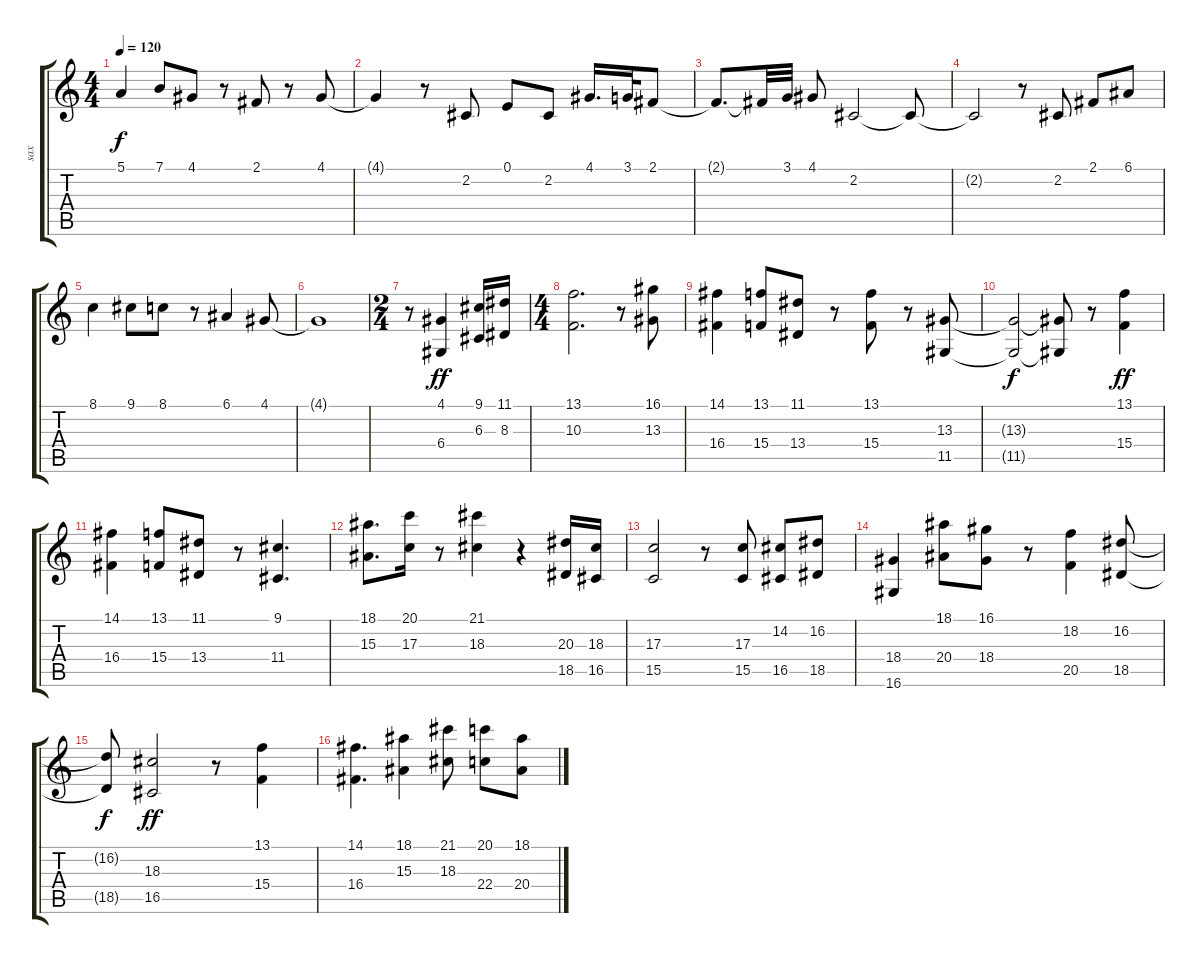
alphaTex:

\track ("sax" "sax") {instrument sopranosax}
\staff {score tabs}
\tuning (E4 B3 G3 D3 A2 E2) {hide}
\ts (4 4)
\tempo 120
\clef g2
\ks c
5.1.4{dy f} 7.1.8 4.1.8 r.8 2.1.8 r.8 4.1.8 |
4.1{t}.4 r.8 2.2.8 0.1.8 2.2.8 4.1.16{d} 3.1.32 2.1.8 |
2.1{t}.8{d} 2.1{t}.32 3.1.32 4.1.8 2.2.2 2.2{t}.8 |
2.2{t}.2 r.8 2.2.8 2.1.8 6.1.8 |
8.1.4 9.1.8 8.1.8 r.8 6.1.4 4.1.8 |
4.1{t}.1 |
\ts (2 4)
r.8 (4.1 6.4).4{dy ff} (9.1 6.3).16 (11.1 8.3).16 |
\ts (4 4)
(13.1 10.3).2{d} r.8 (16.1 13.3).8 |
(14.1 16.4).4 (13.1 15.4).8 (11.1 13.4).8 r.8 (13.1 15.4).8 r.8 (13.3 11.5).8 |
(13.3{t} 11.5{t}).2{dy f} (13.3{t} 11.5{t}).8 r.8 (13.1 15.4).4{dy ff} |
(14.1 16.4).4 (13.1 15.4).8 (11.1 13.4).8 r.8 (9.1 11.4).4{d} |
(18.1 15.3).8{d} (20.1 17.3).16 r.8 (21.1 18.3).4 r.4 (20.3 18.5).16 (18.3 16.5).16 |
(17.3 15.5).2 r.8 (17.3 15.5).8 (14.2 16.5).8 (16.2 18.5).8 |
(18.4 16.6).4 (18.1 20.4).8 (16.1 18.4).8 r.8 (18.2 20.5).4 (16.2 18.5).8 |
(16.2{t} 18.5{t}).8{dy f} (18.3 16.5).2{dy ff} r.8 (13.1 15.4).4 |
(14.1 16.4).4{d} (18.1 15.3).4 (21.1 18.3).8 (20.1 22.4).8 (18.1 20.4).8
